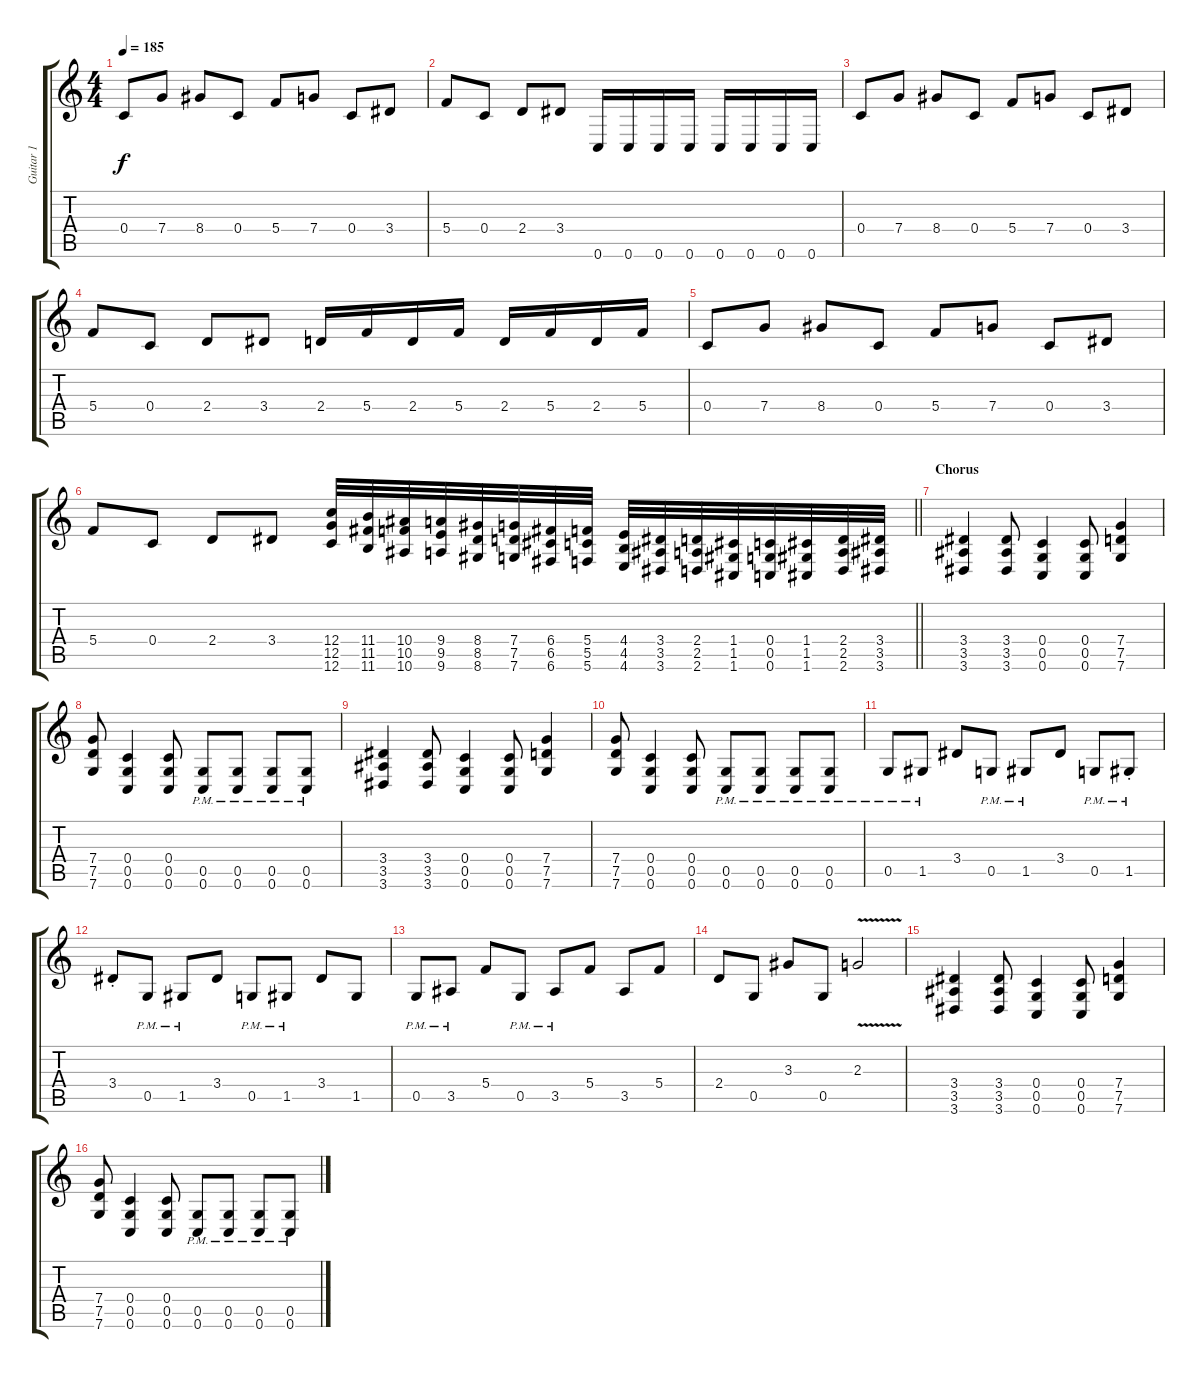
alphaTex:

\track ("Guitar 1" "Guitar 1") {instrument distortionguitar}
\staff {score tabs}
\tuning (D4 A3 F3 C3 G2 C2) {hide}
\ts (4 4)
\tempo 185
\clef g2
\ks c
0.4.8{dy f} 7.4.8 8.4.8 0.4.8 5.4.8 7.4.8 0.4.8 3.4.8 |
5.4.8 0.4.8 2.4.8 3.4.8 0.6.16 0.6.16 0.6.16 0.6.16 0.6.16 0.6.16 0.6.16 0.6.16 |
0.4.8 7.4.8 8.4.8 0.4.8 5.4.8 7.4.8 0.4.8 3.4.8 |
5.4.8 0.4.8 2.4.8 3.4.8 2.4.16 5.4.16 2.4.16 5.4.16 2.4.16 5.4.16 2.4.16 5.4.16 |
0.4.8 7.4.8 8.4.8 0.4.8 5.4.8 7.4.8 0.4.8 3.4.8 |
\barLineRight lightlight
5.4.8 0.4.8 2.4.8 3.4.8 (12.4 12.5 12.6).32 (11.4 11.5 11.6).32 (10.4 10.5 10.6).32 (9.4 9.5 9.6).32 (8.4 8.5 8.6).32 (7.4 7.5 7.6).32 (6.4 6.5 6.6).32 (5.4 5.5 5.6).32 (4.4 4.5 4.6).32 (3.4 3.5 3.6).32 (2.4 2.5 2.6).32 (1.4 1.5 1.6).32 (0.4 0.5 0.6).32 (1.4 1.5 1.6).32 (2.4 2.5 2.6).32 (3.4 3.5 3.6).32 |
\section ("" "Chorus")
(3.4 3.5 3.6).4 (3.4 3.5 3.6).8 (0.4 0.5 0.6).4 (0.4 0.5 0.6).8 (7.4 7.5 7.6).4 |
(7.4 7.5 7.6).8 (0.4 0.5 0.6).4 (0.4 0.5 0.6).8 (0.5{pm} 0.6{pm}).8 (0.5{pm} 0.6{pm}).8 (0.5{pm} 0.6{pm}).8 (0.5{pm} 0.6{pm}).8 |
(3.4 3.5 3.6).4 (3.4 3.5 3.6).8 (0.4 0.5 0.6).4 (0.4 0.5 0.6).8 (7.4 7.5 7.6).4 |
(7.4 7.5 7.6).8 (0.4 0.5 0.6).4 (0.4 0.5 0.6).8 (0.5{pm} 0.6{pm}).8 (0.5{pm} 0.6{pm}).8 (0.5{pm} 0.6{pm}).8 (0.5{pm} 0.6{pm}).8 |
0.5{pm}.8 1.5{pm}.8 3.4.8 0.5{pm}.8 1.5{pm}.8 3.4.8 0.5{pm}.8 1.5{pm st}.8 |
3.4{st}.8 0.5{pm}.8 1.5{pm}.8 3.4.8 0.5{pm}.8 1.5{pm}.8 3.4.8 1.5.8 |
0.5{pm}.8 3.5{pm}.8 5.4.8 0.5{pm}.8 3.5{pm}.8 5.4.8 3.5.8 5.4.8 |
2.4.8 0.5.8 3.3.8 0.5.8 2.3{v}.2 |
(3.4 3.5 3.6).4 (3.4 3.5 3.6).8 (0.4 0.5 0.6).4 (0.4 0.5 0.6).8 (7.4 7.5 7.6).4 |
(7.4 7.5 7.6).8 (0.4 0.5 0.6).4 (0.4 0.5 0.6).8 (0.5{pm} 0.6{pm}).8 (0.5{pm} 0.6{pm}).8 (0.5{pm} 0.6{pm}).8 (0.5{pm} 0.6{pm}).8
